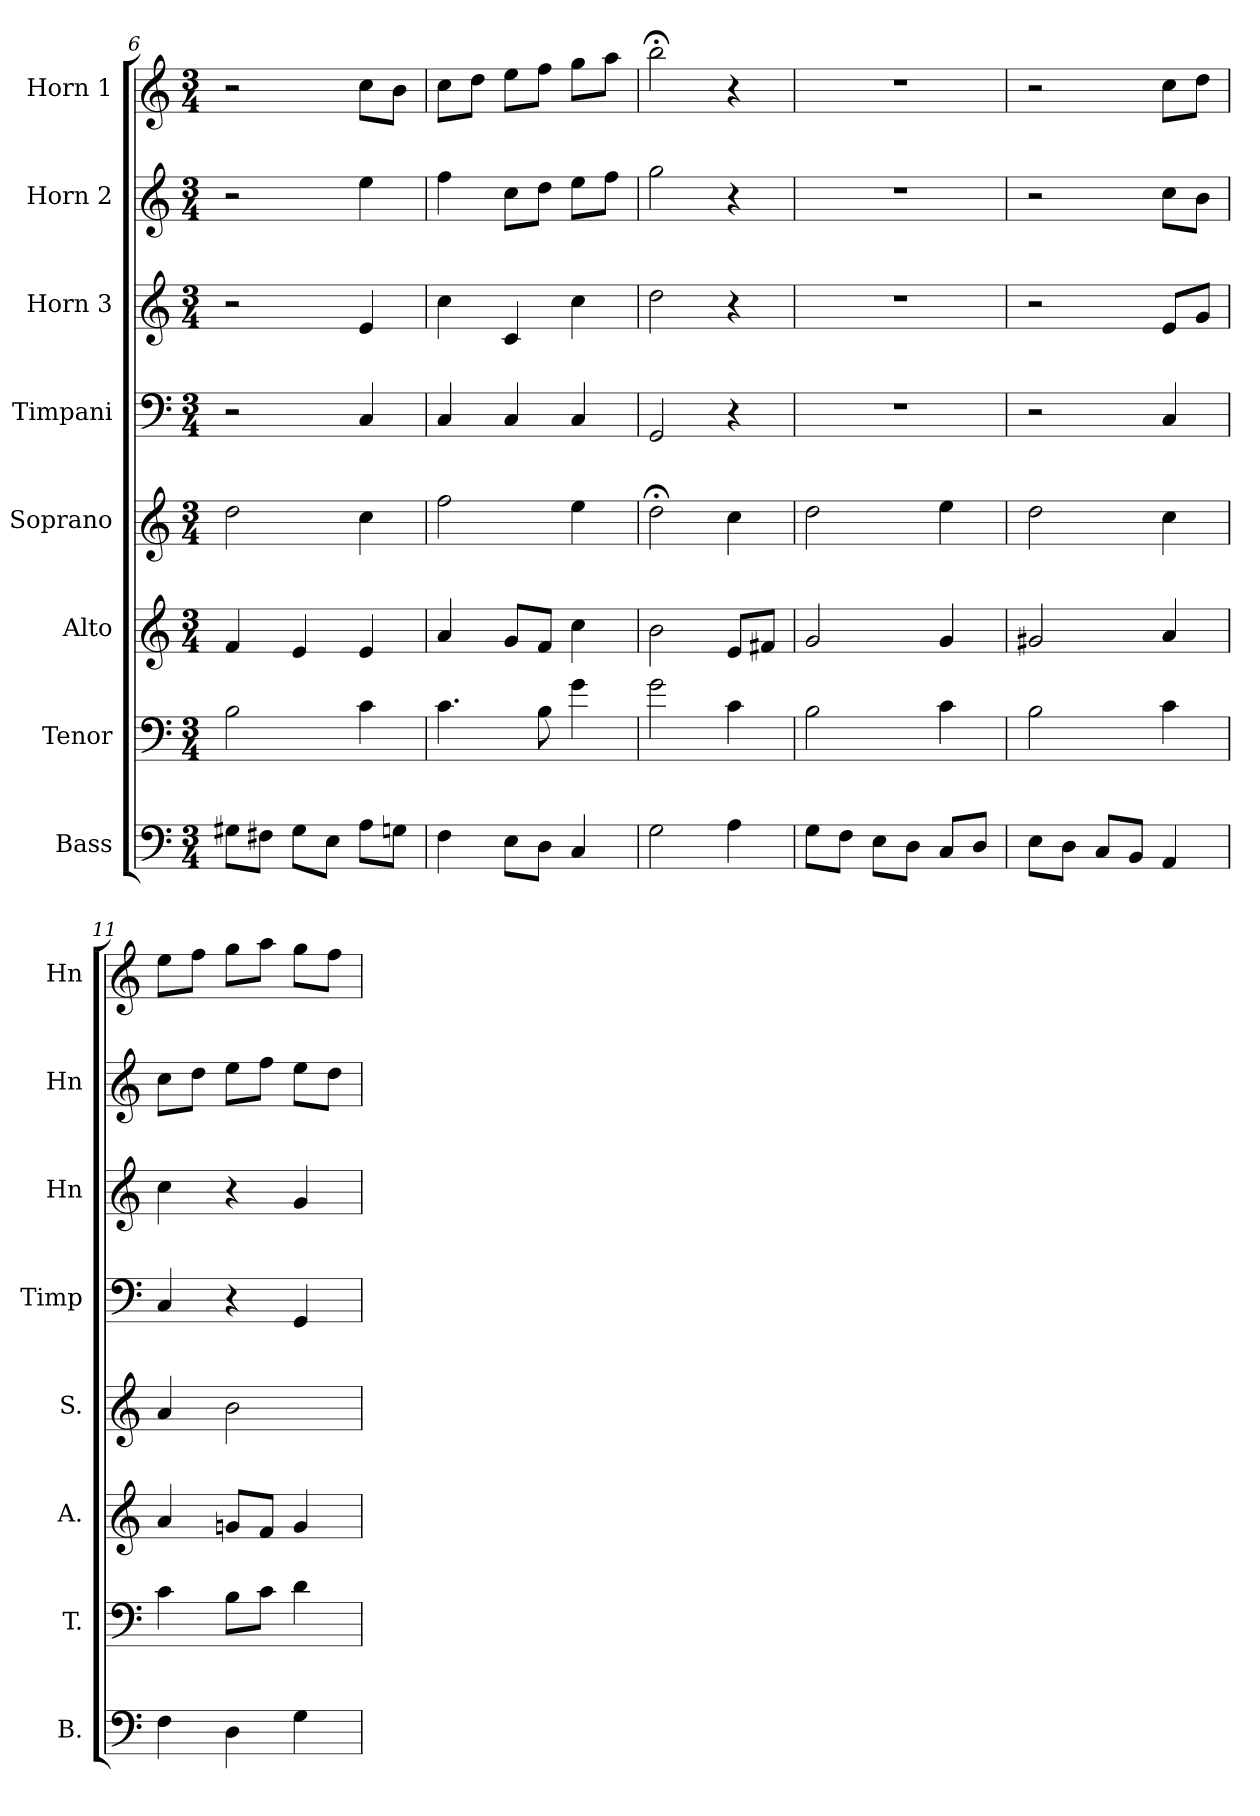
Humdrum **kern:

**kern	**kern	**kern	**kern	**kern	**kern	**kern	**kern
*part8	*part7	*part6	*part5	*part4	*part3	*part2	*part1
*staff8	*staff7	*staff6	*staff5	*staff4	*staff3	*staff2	*staff1
*I"Bass	*I"Tenor	*I"Alto	*I"Soprano	*I"Timpani	*I"Horn 3	*I"Horn 2	*I"Horn 1
*I'B.	*I'T.	*I'A.	*I'S.	*I'Timp	*I'Hn	*I'Hn	*I'Hn
*clefF4	*clefF4	*clefG2	*clefG2	*clefF4	*clefG2	*clefG2	*clefG2
*	*	*	*	*	*ITrd4c7	*ITrd4c7	*ITrd4c7
*k[]	*k[]	*k[]	*k[]	*k[]	*k[b-]	*k[b-]	*k[b-]
*C:	*C:	*C:	*C:	*C:	*F:	*F:	*F:
*M3/4	*M3/4	*M3/4	*M3/4	*M3/4	*M3/4	*M3/4	*M3/4
=6	=6	=6	=6	=6	=6	=6	=6
8G#X\L	2B\	4f/	2dd\	2r	2r	2r	2r
8F#X\J	.	.	.	.	.	.	.
8G#\L	.	4e/	.	.	.	.	.
8E\J	.	.	.	.	.	.	.
8A\L	4c\	4e/	4cc\	4C/	4A/	4a\	8f\L
8Gn\J	.	.	.	.	.	.	8e\J
=7	=7	=7	=7	=7	=7	=7	=7
4F\	4.c\	4a/	2ff\	4C/	4f\	4b-\	8f\L
.	.	.	.	.	.	.	8g\J
8E\L	.	8g/L	.	4C/	4F/	8f\L	8a\L
8D\J	8B\	8f/J	.	.	.	8g\J	8b-\J
4C/	4g\	4cc\	4ee\	4C/	4f\	8a\L	8cc\L
.	.	.	.	.	.	8b-\J	8dd\J
!!LO:LB:g=z
=8	=8	=8	=8	=8	=8	=8	=8
2G\	2g\	2b\	2dd;<\	2GG/	2g\	2cc\	2ee;<\
4A\	4c\	8e/L	4cc\	4r	4r	4r	4r
.	.	8f#X/J	.	.	.	.	.
=9	=9	=9	=9	=9	=9	=9	=9
!	!	!	!	!LO:N:vis=2	!LO:N:vis=2	!LO:N:vis=2	!LO:N:vis=2
8G\L	2B\	2g/	2dd\	2.r	2.r	2.r	2.r
8F\J	.	.	.	.	.	.	.
8E\L	.	.	.	.	.	.	.
8D\J	.	.	.	.	.	.	.
8C/L	4c\	4g/	4ee\	.	.	.	.
8D/J	.	.	.	.	.	.	.
=10	=10	=10	=10	=10	=10	=10	=10
8E\L	2B\	2g#X/	2dd\	2r	2r	2r	2r
8D\J	.	.	.	.	.	.	.
8C/L	.	.	.	.	.	.	.
8BB/J	.	.	.	.	.	.	.
4AA/	4c\	4a/	4cc\	4C/	8A/L	8f\L	8f\L
.	.	.	.	.	8c/J	8e\J	8g\J
=11	=11	=11	=11	=11	=11	=11	=11
4F\	4c\	4a/	4a/	4C/	4f\	8f\L	8a\L
.	.	.	.	.	.	8g\J	8b-\J
4D\	8B\L	8gn/L	2b\	4r	4r	8a\L	8cc\L
.	8c\J	8f/J	.	.	.	8b-\J	8dd\J
4G\	4d\	4g/	.	4GG/	4c/	8a\L	8cc\L
.	.	.	.	.	.	8g\J	8b-\J
=	=	=	=	=	=	=	=
*-	*-	*-	*-	*-	*-	*-	*-
